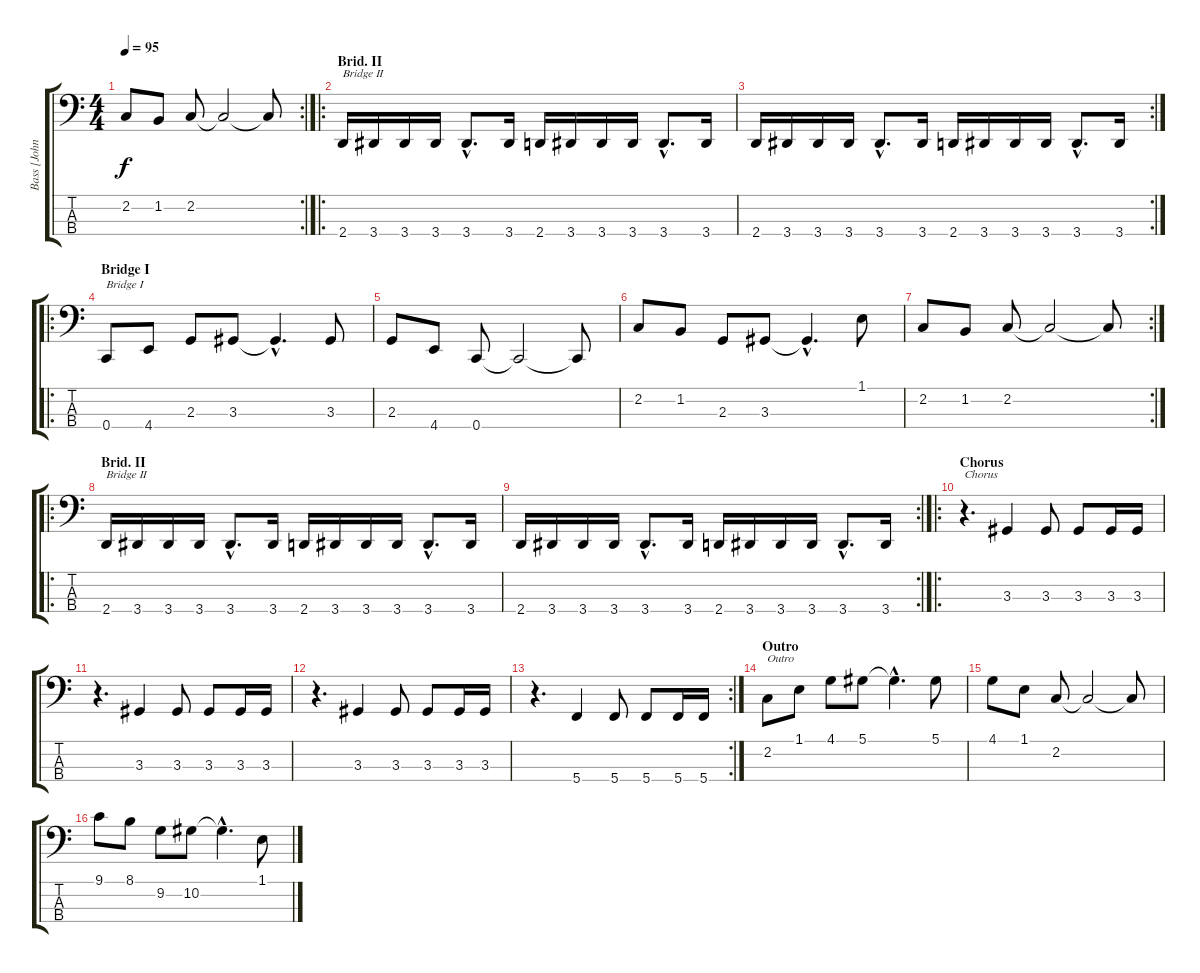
\track ("Bass [John Bray]" "Bass [John") {instrument electricbasspick}
\staff {score tabs}
\tuning (Eb2 Bb1 F1 C1) {hide}
\rc 2
\ts (4 4)
\tempo 95
\clef f4
\ks c
2.2.8{dy f} 1.2.8 2.2.8 2.2{t}.2 2.2{t}.8 |
\ro
\section ("" "Brid. II")
2.4.16{txt "Bridge II"} 3.4.16 3.4.16 3.4.16 3.4{hac}.8{d} 3.4.16 2.4.16 3.4.16 3.4.16 3.4.16 3.4{hac}.8{d} 3.4.16 |
\rc 2
2.4.16 3.4.16 3.4.16 3.4.16 3.4{hac}.8{d} 3.4.16 2.4.16 3.4.16 3.4.16 3.4.16 3.4{hac}.8{d} 3.4.16 |
\ro
\section ("" "Bridge I")
0.4.8{txt "Bridge I"} 4.4.8 2.3.8 3.3.8 3.3{hac t}.4{d} 3.3.8 |
2.3.8 4.4.8 0.4.8 0.4{t}.2 0.4{t}.8 |
2.2.8 1.2.8 2.3.8 3.3.8 3.3{hac t}.4{d} 1.1.8 |
\rc 2
2.2.8 1.2.8 2.2.8 2.2{t}.2 2.2{t}.8 |
\ro
\section ("" "Brid. II")
2.4.16{txt "Bridge II"} 3.4.16 3.4.16 3.4.16 3.4{hac}.8{d} 3.4.16 2.4.16 3.4.16 3.4.16 3.4.16 3.4{hac}.8{d} 3.4.16 |
\rc 2
2.4.16 3.4.16 3.4.16 3.4.16 3.4{hac}.8{d} 3.4.16 2.4.16 3.4.16 3.4.16 3.4.16 3.4{hac}.8{d} 3.4.16 |
\ro
\section ("" "Chorus")
r.4{d txt "Chorus"} 3.3.4 3.3.8 3.3.8 3.3.16 3.3.16 |
r.4{d} 3.3.4 3.3.8 3.3.8 3.3.16 3.3.16 |
r.4{d} 3.3.4 3.3.8 3.3.8 3.3.16 3.3.16 |
\rc 2
r.4{d} 5.4.4 5.4.8 5.4.8 5.4.16 5.4.16 |
\section ("" "Outro")
2.2.8{txt "Outro"} 1.1.8 4.1.8 5.1.8 5.1{hac t}.4{d} 5.1.8 |
4.1.8 1.1.8 2.2.8 2.2{t}.2 2.2{t}.8 |
9.1.8 8.1.8 9.2.8 10.2.8 10.2{hac t}.4{d} 1.1.8
